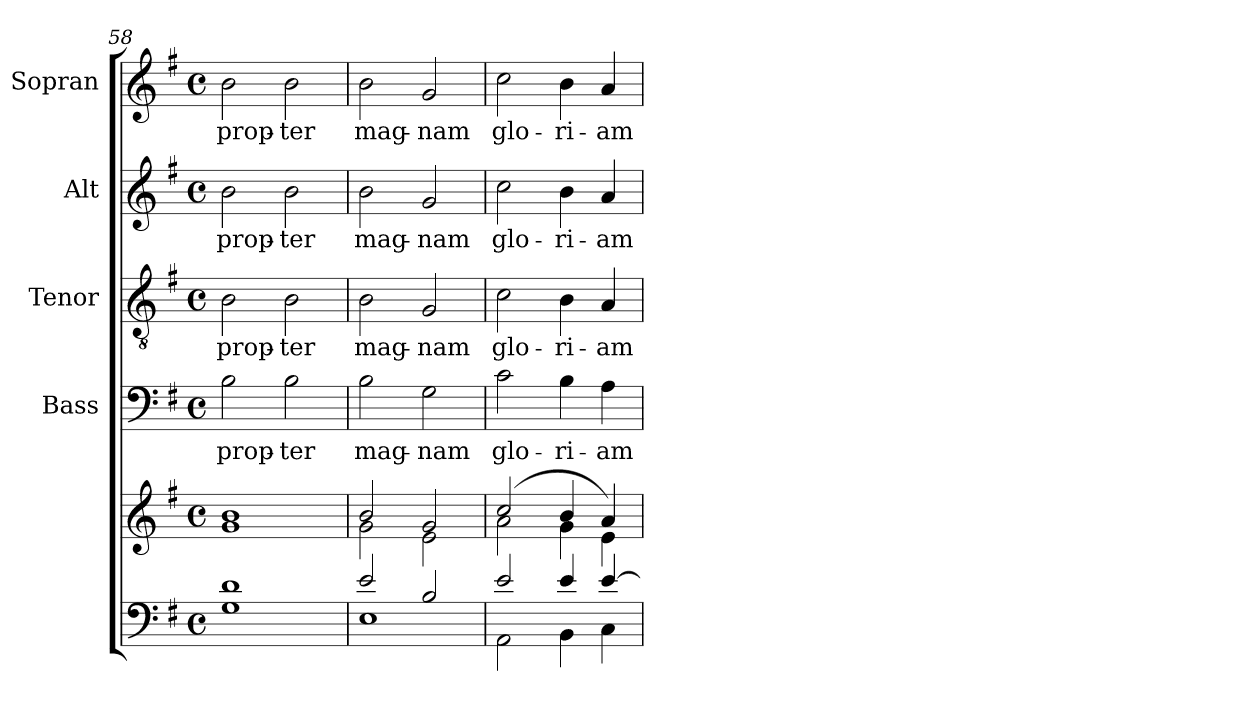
**kern	**kern	**kern	**text	**kern	**text	**kern	**text	**kern	**text
*part5	*part5	*part4	*part4	*part3	*part3	*part2	*part2	*part1	*part1
*staff6	*staff5	*staff4	*staff4	*staff3	*staff3	*staff2	*staff2	*staff1	*staff1
*	*	*I"Bass	*	*I"Tenor	*	*I"Alt	*	*I"Sopran	*
*	*	*I'B.	*	*I'T.	*	*I'A.	*	*I'S.	*
*clefF4	*clefG2	*clefF4	*	*clefGv2	*	*clefG2	*	*clefG2	*
*k[f#]	*k[f#]	*k[f#]	*	*k[f#]	*	*k[f#]	*	*k[f#]	*
*G:	*G:	*G:	*	*G:	*	*G:	*	*G:	*
*M4/4	*M4/4	*M4/4	*	*M4/4	*	*M4/4	*	*M4/4	*
*met(c)	*met(c)	*met(c)	*	*met(c)	*	*met(c)	*	*met(c)	*
=58	=58	=58	=58	=58	=58	=58	=58	=58	=58
*^	*^	*	*	*	*	*	*	*	*
!	!	!	!	!	!LO:LY:b	!	!LO:LY:b	!	!LO:LY:b	!	!LO:LY:b
1d	1G	1b	1g	2B\	prop-	2B\	prop-	2b\	prop-	2b\	prop-
!	!	!	!	!	!LO:LY:b	!	!LO:LY:b	!	!LO:LY:b	!	!LO:LY:b
.	.	.	.	2B\	-ter	2B\	-ter	2b\	-ter	2b\	-ter
=59	=59	=59	=59	=59	=59	=59	=59	=59	=59	=59	=59
!	!	!	!	!	!LO:LY:b	!	!LO:LY:b	!	!LO:LY:b	!	!LO:LY:b
2e/	1E	2b/	2g\	2B\	mag-	2B\	mag-	2b\	mag-	2b\	mag-
!	!	!	!	!	!LO:LY:b	!	!LO:LY:b	!	!LO:LY:b	!	!LO:LY:b
2B/	.	2g/	2e\	2G\	-nam	2G/	-nam	2g/	-nam	2g/	-nam
=60	=60	=60	=60	=60	=60	=60	=60	=60	=60	=60	=60
!	!	!	!	!	!LO:LY:b	!	!LO:LY:b	!	!LO:LY:b	!	!LO:LY:b
2e/	2AA\	(2cc/	2a\	2c\	glo-	2c\	glo-	2cc\	glo-	2cc\	glo-
!	!	!	!	!	!LO:LY:b	!	!LO:LY:b	!	!LO:LY:b	!	!LO:LY:b
4e/	4BB\	4b/	4g\	4B\	-ri-	4B\	-ri-	4b\	-ri-	4b\	-ri-
!	!	!	!	!	!LO:LY:b	!	!LO:LY:b	!	!LO:LY:b	!	!LO:LY:b
[>4e/	4C\	4a/)	4e\	4A\	-am	4A/	-am	4a/	-am	4a/	-am
*v	*v	*	*	*	*	*	*	*	*	*	*
*	*v	*v	*	*	*	*	*	*	*	*
=	=	=	=	=	=	=	=	=	=
*-	*-	*-	*-	*-	*-	*-	*-	*-	*-
